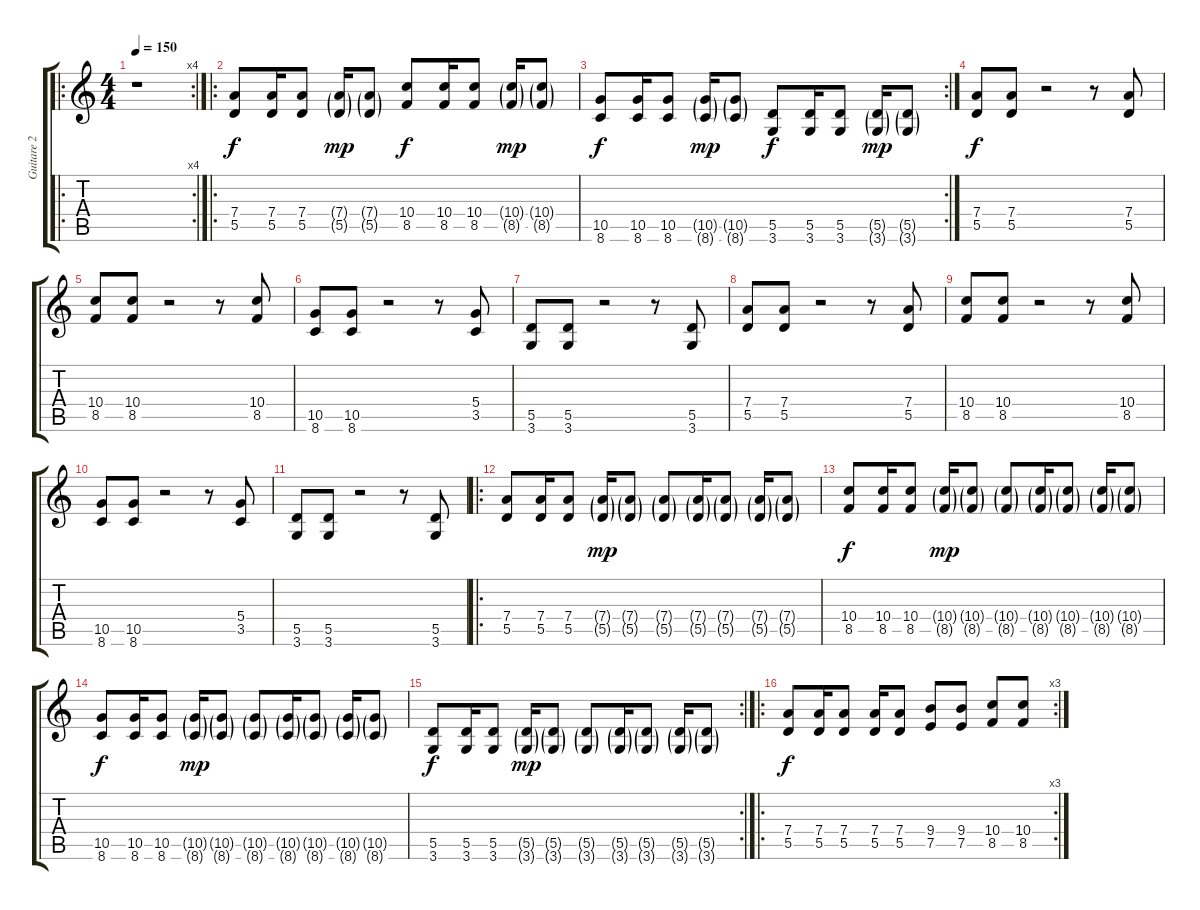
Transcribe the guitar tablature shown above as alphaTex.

\track ("Guitare 2" "Guitare 2") {instrument distortionguitar}
\staff {score tabs}
\tuning (E4 B3 G3 D3 A2 E2) {hide}
\ro
\rc 4
\ts (4 4)
\tempo 150
\clef g2
\ks c
r.1{dy f instrument distortionguitar} |
\ro
(7.4 5.5).8 (7.4 5.5).16 (7.4 5.5).8 (7.4{g} 5.5{g}).16{dy mp} (7.4{g} 5.5{g}).8 (10.4 8.5).8{dy f} (10.4 8.5).16 (10.4 8.5).8 (10.4{g} 8.5{g}).16{dy mp} (10.4{g} 8.5{g}).8 |
\rc 2
(10.5 8.6).8{dy f} (10.5 8.6).16 (10.5 8.6).8 (10.5{g} 8.6{g}).16{dy mp} (10.5{g} 8.6{g}).8 (5.5 3.6).8{dy f} (5.5 3.6).16 (5.5 3.6).8 (5.5{g} 3.6{g}).16{dy mp} (5.5{g} 3.6{g}).8 |
(7.4 5.5).8{dy f} (7.4 5.5).8 r.2 r.8 (7.4 5.5).8 |
(10.4 8.5).8 (10.4 8.5).8 r.2 r.8 (10.4 8.5).8 |
(10.5 8.6).8 (10.5 8.6).8 r.2 r.8 (5.4 3.5).8 |
(5.5 3.6).8 (5.5 3.6).8 r.2 r.8 (5.5 3.6).8 |
(7.4 5.5).8 (7.4 5.5).8 r.2 r.8 (7.4 5.5).8 |
(10.4 8.5).8 (10.4 8.5).8 r.2 r.8 (10.4 8.5).8 |
(10.5 8.6).8 (10.5 8.6).8 r.2 r.8 (5.4 3.5).8 |
(5.5 3.6).8 (5.5 3.6).8 r.2 r.8 (5.5 3.6).8 |
\ro
(7.4 5.5).8 (7.4 5.5).16 (7.4 5.5).8 (7.4{g} 5.5{g}).16{dy mp} (7.4{g} 5.5{g}).8 (7.4{g} 5.5{g}).8 (7.4{g} 5.5{g}).16 (7.4{g} 5.5{g}).8 (7.4{g} 5.5{g}).16 (7.4{g} 5.5{g}).8 |
(10.4 8.5).8{dy f} (10.4 8.5).16 (10.4 8.5).8 (10.4{g} 8.5{g}).16{dy mp} (10.4{g} 8.5{g}).8 (10.4{g} 8.5{g}).8 (10.4{g} 8.5{g}).16 (10.4{g} 8.5{g}).8 (10.4{g} 8.5{g}).16 (10.4{g} 8.5{g}).8 |
(10.5 8.6).8{dy f} (10.5 8.6).16 (10.5 8.6).8 (10.5{g} 8.6{g}).16{dy mp} (10.5{g} 8.6{g}).8 (10.5{g} 8.6{g}).8 (10.5{g} 8.6{g}).16 (10.5{g} 8.6{g}).8 (10.5{g} 8.6{g}).16 (10.5{g} 8.6{g}).8 |
\rc 2
(5.5 3.6).8{dy f} (5.5 3.6).16 (5.5 3.6).8 (5.5{g} 3.6{g}).16{dy mp} (5.5{g} 3.6{g}).8 (5.5{g} 3.6{g}).8 (5.5{g} 3.6{g}).16 (5.5{g} 3.6{g}).8 (5.5{g} 3.6{g}).16 (5.5{g} 3.6{g}).8 |
\ro
\rc 3
(7.4 5.5).8{dy f} (7.4 5.5).16 (7.4 5.5).8 (7.4 5.5).16 (7.4 5.5).8 (9.4 7.5).8 (9.4 7.5).8 (10.4 8.5).8 (10.4 8.5).8
